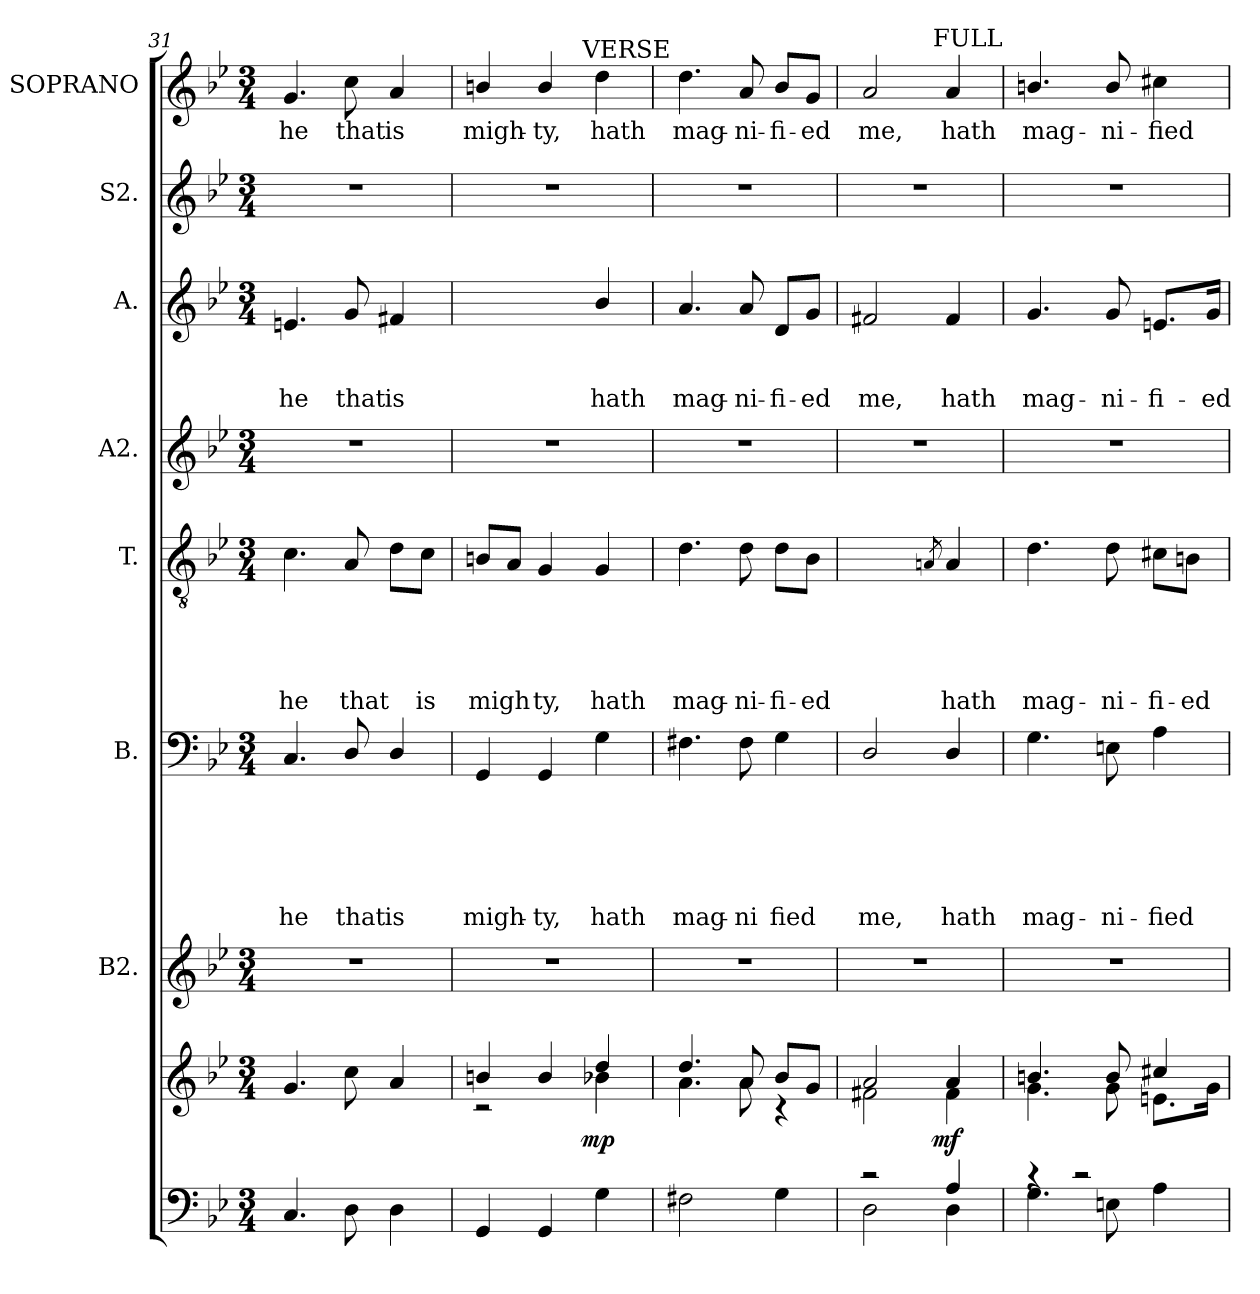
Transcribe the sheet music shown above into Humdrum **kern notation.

**kern	**kern	**dynam	**kern	**kern	**text	**text	**text	**text	**text	**text	**kern	**text	**text	**text	**text	**text	**kern	**kern	**text	**text	**text	**kern	**kern	**text
*part9	*part8	*part8	*part7	*part6	*part6	*part6	*part6	*part6	*part6	*part6	*part5	*part5	*part5	*part5	*part5	*part5	*part4	*part3	*part3	*part3	*part3	*part2	*part1	*part1
*staff9	*staff8	*staff8	*staff7	*staff6	*staff6	*staff6	*staff6	*staff6	*staff6	*staff6	*staff5	*staff5	*staff5	*staff5	*staff5	*staff5	*staff4	*staff3	*staff3	*staff3	*staff3	*staff2	*staff1	*staff1
*	*	*	*I"B2.	*I"B.	*	*	*	*	*	*	*I"T.	*	*	*	*	*	*I"A2.	*I"A.	*	*	*	*I"S2.	*I"SOPRANO	*
*	*	*	*I'B2.	*I'B.	*	*	*	*	*	*	*I'T.	*	*	*	*	*	*I'A2.	*I'A.	*	*	*	*I'S2.	*I'S.	*
*clefF4	*clefG2	*	*clefG2	*clefF4	*	*	*	*	*	*	*clefGv2	*	*	*	*	*	*clefG2	*clefG2	*	*	*	*clefG2	*clefG2	*
*k[b-e-]	*k[b-e-]	*	*k[b-e-]	*k[b-e-]	*	*	*	*	*	*	*k[b-e-]	*	*	*	*	*	*k[b-e-]	*k[b-e-]	*	*	*	*k[b-e-]	*k[b-e-]	*
*B-:	*B-:	*	*B-:	*B-:	*	*	*	*	*	*	*B-:	*	*	*	*	*	*B-:	*B-:	*	*	*	*B-:	*B-:	*
*M3/4	*M3/4	*	*M3/4	*M3/4	*	*	*	*	*	*	*M3/4	*	*	*	*	*	*M3/4	*M3/4	*	*	*	*M3/4	*M3/4	*
=31	=31	=31	=31	=31	=31	=31	=31	=31	=31	=31	=31	=31	=31	=31	=31	=31	=31	=31	=31	=31	=31	=31	=31	=31
!	!	!	!	!	!	!	!	!	!	!LO:LY:b	!	!	!	!	!	!LO:LY:b	!	!	!	!	!LO:LY:b	!	!	!LO:LY:b
4.C/	4.g/	.	2.r	4.C/	.	.	.	.	.	he	4.c\	.	.	.	.	he	2.r	4.en/	.	.	he	2.r	4.g/	he
!	!	!	!	!	!	!	!	!	!	!LO:LY:b	!	!	!	!	!	!LO:LY:b	!	!	!	!	!LO:LY:b	!	!	!LO:LY:b
8D\	8cc\	.	.	8D/	.	.	.	.	.	that	8A/	.	.	.	.	that	.	8g/	.	.	that	.	8cc\	that
!	!	!	!	!	!	!	!	!	!	!LO:LY:b	!	!	!	!	!	!	!	!	!	!	!LO:LY:b	!	!	!LO:LY:b
4D\	4a/	.	.	4D/	.	.	.	.	.	is	8d\L	.	.	.	.	.	.	4f#X/	.	.	is	.	4a/	is
!	!	!	!	!	!	!	!	!	!	!	!	!	!	!	!	!LO:LY:b	!	!	!	!	!	!	!	!
.	.	.	.	.	.	.	.	.	.	.	8c\J	.	.	.	.	is	.	.	.	.	.	.	.	.
=32	=32	=32	=32	=32	=32	=32	=32	=32	=32	=32	=32	=32	=32	=32	=32	=32	=32	=32	=32	=32	=32	=32	=32	=32
*	*^	*	*	*	*	*	*	*	*	*	*	*	*	*	*	*	*	*	*	*	*	*	*	*
!	!	!	!	!	!	!	!	!	!	!	!LO:LY:b	!	!	!	!	!	!LO:LY:b	!	!	!	!	!	!	!	!LO:LY:b
*	*	*^	*	*	*	*	*	*	*	*	*	*	*	*	*	*	*	*	*	*	*	*	*	*^	*
4GG/	4bn/	2r	4...ryy	.	2.r	4GG/	.	.	.	.	.	migh-	8Bn/L	.	.	.	.	migh	2.r	2ryy	.	.	.	2.r	4bn/	4...ryy	migh-
.	.	.	.	.	.	.	.	.	.	.	.	.	8A/J	.	.	.	.	.	.	.	.	.	.	.	.	.	.
!	!	!	!	!	!	!	!	!	!	!	!	!LO:LY:b	!	!	!	!	!	!LO:LY:b	!	!	!	!	!	!	!	!	!LO:LY:b
4GG/	4b/	.	.	.	.	4GG/	.	.	.	.	.	-ty,	4G/	.	.	.	.	ty,	.	.	.	.	.	.	4b/	.	-ty,
!	!	!	!	!	!	!	!	!	!	!	!	!	!	!	!	!	!	!	!	!	!	!	!	!	!	!LO:TX:a:t=VERSE	!
!	!	!	!	!LO:DY:b	!	!	!	!	!	!	!	!	!	!	!	!	!	!	!	!	!	!	!	!	!	!	!
.	.	.	4ryy	mp	.	.	.	.	.	.	.	.	.	.	.	.	.	.	.	.	.	.	.	.	.	4ryy	.
!	!	!	!	!	!	!	!	!	!	!	!	!LO:LY:b	!	!	!	!	!	!LO:LY:b	!	!	!	!	!LO:LY:b	!	!	!	!LO:LY:b
4G\	4dd/	4b-X\	.	.	.	4G\	.	.	.	.	.	hath	4G/	.	.	.	.	hath	.	4b-/	.	.	hath	.	4dd\	.	hath
.	.	.	32ryy	.	.	.	.	.	.	.	.	.	.	.	.	.	.	.	.	.	.	.	.	.	.	32ryy	.
=33	=33	=33	=33	=33	=33	=33	=33	=33	=33	=33	=33	=33	=33	=33	=33	=33	=33	=33	=33	=33	=33	=33	=33	=33	=33	=33	=33
!	!	!	!	!	!	!	!	!	!	!	!	!LO:LY:b	!	!	!	!	!	!LO:LY:b	!	!	!	!	!LO:LY:b	!	!	!	!LO:LY:b
*	*	*v	*v	*	*	*	*	*	*	*	*	*	*	*	*	*	*	*	*	*	*	*	*	*	*v	*v	*
2F#X\	4.dd/	4.a\	.	2.r	4.F#X\	.	.	.	.	.	mag-	4.d\	.	.	.	.	mag-	2.r	4.a/	.	.	mag-	2.r	4.dd\	mag-
!	!	!	!	!	!	!	!	!	!	!	!LO:LY:b	!	!	!	!	!	!LO:LY:b	!	!	!	!	!LO:LY:b	!	!	!LO:LY:b
.	8a/	8a\	.	.	8F#\	.	.	.	.	.	-ni	8d\	.	.	.	.	-ni-	.	8a/	.	.	-ni-	.	8a/	-ni-
!	!	!	!	!	!	!	!	!	!	!	!LO:LY:b	!	!	!	!	!	!LO:LY:b	!	!	!	!	!LO:LY:b	!	!	!LO:LY:b
4G\	8b-/L	4rc	.	.	4G\	.	.	.	.	.	fied	8d\L	.	.	.	.	-fi-	.	8d/L	.	.	-fi-	.	8b-/L	-fi-
!	!	!	!	!	!	!	!	!	!	!	!	!	!	!	!	!	!LO:LY:b	!	!	!	!	!LO:LY:b	!	!	!LO:LY:b
.	8g/J	.	.	.	.	.	.	.	.	.	.	8B-\J	.	.	.	.	-ed	.	8g/J	.	.	-ed	.	8g/J	-ed
=34	=34	=34	=34	=34	=34	=34	=34	=34	=34	=34	=34	=34	=34	=34	=34	=34	=34	=34	=34	=34	=34	=34	=34	=34	=34
*^	*	*	*	*	*	*	*	*	*	*	*	*	*	*	*	*	*	*	*	*	*	*	*	*	*
!	!	!	!	!	!	!	!	!	!	!	!	!LO:LY:b	!	!	!	!	!	!	!	!	!	!	!LO:LY:b	!	!	!LO:LY:b
*	*	*	*^	*	*	*	*	*	*	*	*	*	*	*	*	*	*	*	*	*	*	*	*	*	*^	*
2rc	2D\	2a/	2f#X\	4...ryy	.	2.r	2D/	.	.	.	.	.	me,	2ryy	.	.	.	.	.	2.r	2f#X/	.	.	me,	2.r	2a/	4...ryy	me,
!	!	!	!	!	!	!	!	!	!	!	!	!	!	!	!	!	!	!	!	!	!	!	!	!	!	!	!LO:TX:a:t=FULL	!
!	!	!	!	!	!LO:DY:b	!	!	!	!	!	!	!	!	!	!	!	!	!	!	!	!	!	!	!	!	!	!	!
.	.	.	.	4ryy	mf	.	.	.	.	.	.	.	.	.	.	.	.	.	.	.	.	.	.	.	.	.	4ryy	.
.	.	.	.	.	.	.	.	.	.	.	.	.	.	8qAn/	.	.	.	.	.	.	.	.	.	.	.	.	.	.
!	!	!	!	!	!	!	!	!	!	!	!	!	!LO:LY:b	!	!	!	!	!	!LO:LY:b	!	!	!	!	!LO:LY:b	!	!	!	!LO:LY:b
4A/	4D\	4a/	4f#\	.	.	.	4D/	.	.	.	.	.	hath	4A/	.	.	.	.	hath	.	4f#/	.	.	hath	.	4a/	.	hath
.	.	.	.	32ryy	.	.	.	.	.	.	.	.	.	.	.	.	.	.	.	.	.	.	.	.	.	.	32ryy	.
!!LO:PB:g=z
=35	=35	=35	=35	=35	=35	=35	=35	=35	=35	=35	=35	=35	=35	=35	=35	=35	=35	=35	=35	=35	=35	=35	=35	=35	=35	=35	=35	=35
!	!	!	!	!	!	!	!	!	!	!	!	!	!LO:LY:b	!	!	!	!	!	!LO:LY:b	!	!	!	!	!LO:LY:b	!	!	!	!LO:LY:b
*	*	*	*v	*v	*	*	*	*	*	*	*	*	*	*	*	*	*	*	*	*	*	*	*	*	*	*v	*v	*
4rc	4.G\	4.bn/	4.g\	.	2.r	4.G\	.	.	.	.	.	mag-	4.d\	.	.	.	.	mag-	2.r	4.g/	.	.	mag-	2.r	4.bn/	mag-
2rc	.	.	.	.	.	.	.	.	.	.	.	.	.	.	.	.	.	.	.	.	.	.	.	.	.	.
!	!	!	!	!	!	!	!	!	!	!	!	!LO:LY:b	!	!	!	!	!	!LO:LY:b	!	!	!	!	!LO:LY:b	!	!	!LO:LY:b
.	8En\	8b/	8g\	.	.	8En\	.	.	.	.	.	-ni-	8d\	.	.	.	.	-ni-	.	8g/	.	.	-ni-	.	8b/	-ni-
!	!	!	!	!	!	!	!	!	!	!	!	!LO:LY:b	!	!	!	!	!	!LO:LY:b	!	!	!	!	!LO:LY:b	!	!	!LO:LY:b
.	4A\	4cc#X/	8.en\L	.	.	4A\	.	.	.	.	.	-fied	8c#X\L	.	.	.	.	-fi-	.	8.en/L	.	.	-fi-	.	4cc#X\	-fied
!	!	!	!	!	!	!	!	!	!	!	!	!	!	!	!	!	!	!LO:LY:b	!	!	!	!	!	!	!	!
.	.	.	.	.	.	.	.	.	.	.	.	.	8Bn\J	.	.	.	.	-ed	.	.	.	.	.	.	.	.
!	!	!	!	!	!	!	!	!	!	!	!	!	!	!	!	!	!	!	!	!	!	!	!LO:LY:b	!	!	!
.	.	.	16g\Jk	.	.	.	.	.	.	.	.	.	.	.	.	.	.	.	.	16g/Jk	.	.	-ed	.	.	.
*v	*v	*	*	*	*	*	*	*	*	*	*	*	*	*	*	*	*	*	*	*	*	*	*	*	*	*
*	*v	*v	*	*	*	*	*	*	*	*	*	*	*	*	*	*	*	*	*	*	*	*	*	*	*
=	=	=	=	=	=	=	=	=	=	=	=	=	=	=	=	=	=	=	=	=	=	=	=	=
*-	*-	*-	*-	*-	*-	*-	*-	*-	*-	*-	*-	*-	*-	*-	*-	*-	*-	*-	*-	*-	*-	*-	*-	*-
